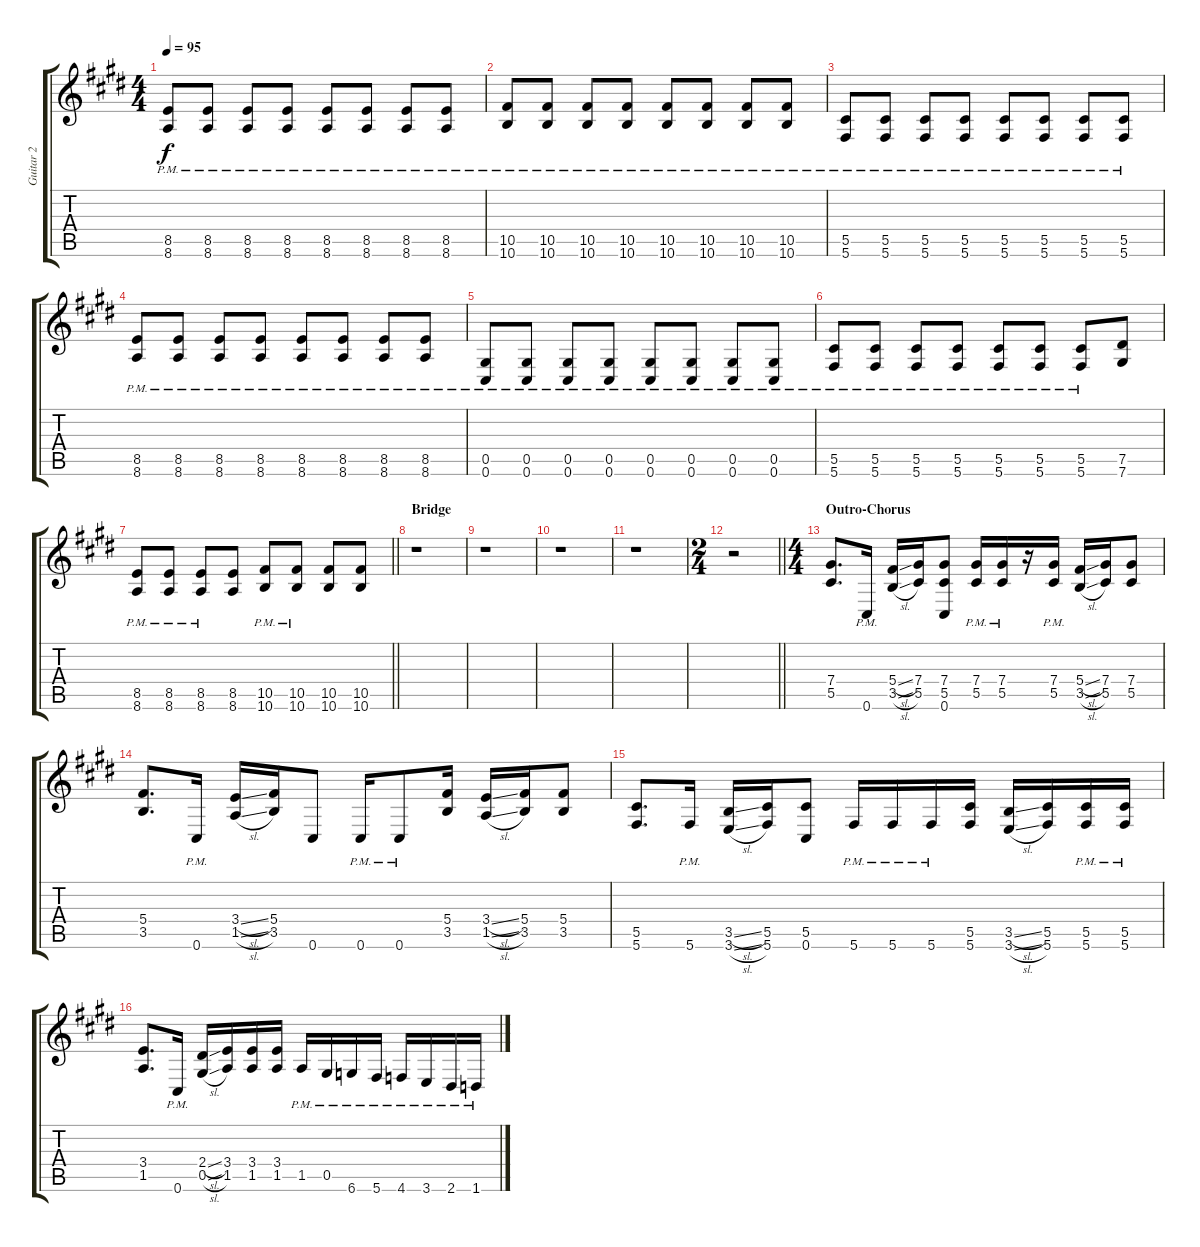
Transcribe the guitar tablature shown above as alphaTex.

\track ("Guitar 2" "Guitar 2") {instrument distortionguitar}
\staff {score tabs}
\tuning (Eb4 Bb3 Gb3 Db3 Ab2 Db2) {hide}
\ts (4 4)
\tempo 95
\clef g2
\ks e
(8.5{pm} 8.6{pm}).8{dy f} (8.5{pm} 8.6{pm}).8 (8.5{pm} 8.6{pm}).8 (8.5{pm} 8.6{pm}).8 (8.5{pm} 8.6{pm}).8 (8.5{pm} 8.6{pm}).8 (8.5{pm} 8.6{pm}).8 (8.5{pm} 8.6{pm}).8 |
(10.5{pm} 10.6{pm}).8 (10.5{pm} 10.6{pm}).8 (10.5{pm} 10.6{pm}).8 (10.5{pm} 10.6{pm}).8 (10.5{pm} 10.6{pm}).8 (10.5{pm} 10.6{pm}).8 (10.5{pm} 10.6{pm}).8 (10.5{pm} 10.6{pm}).8 |
(5.5{pm} 5.6{pm}).8 (5.5{pm} 5.6{pm}).8 (5.5{pm} 5.6{pm}).8 (5.5{pm} 5.6{pm}).8 (5.5{pm} 5.6{pm}).8 (5.5{pm} 5.6{pm}).8 (5.5{pm} 5.6{pm}).8 (5.5{pm} 5.6{pm}).8 |
(8.5{pm} 8.6{pm}).8 (8.5{pm} 8.6{pm}).8 (8.5{pm} 8.6{pm}).8 (8.5{pm} 8.6{pm}).8 (8.5{pm} 8.6{pm}).8 (8.5{pm} 8.6{pm}).8 (8.5{pm} 8.6{pm}).8 (8.5{pm} 8.6{pm}).8 |
(0.5{pm} 0.6{pm}).8 (0.5{pm} 0.6{pm}).8 (0.5{pm} 0.6{pm}).8 (0.5{pm} 0.6{pm}).8 (0.5{pm} 0.6{pm}).8 (0.5{pm} 0.6{pm}).8 (0.5{pm} 0.6{pm}).8 (0.5{pm} 0.6{pm}).8 |
(5.5{pm} 5.6{pm}).8 (5.5{pm} 5.6{pm}).8 (5.5{pm} 5.6{pm}).8 (5.5{pm} 5.6{pm}).8 (5.5{pm} 5.6{pm}).8 (5.5{pm} 5.6{pm}).8 (5.5{pm} 5.6{pm}).8 (7.5 7.6).8 |
\barLineRight lightlight
(8.5{pm} 8.6{pm}).8 (8.5{pm} 8.6{pm}).8 (8.5{pm} 8.6{pm}).8 (8.5 8.6).8 (10.5{pm} 10.6{pm}).8 (10.5{pm} 10.6{pm}).8 (10.5 10.6).8 (10.5 10.6).8 |
\section ("" "Bridge")
r.1 |
r.1 |
r.1 |
r.1 |
\ts (2 4)
\barLineRight lightlight
r.2 |
\ts (4 4)
\section ("" "Outro-Chorus")
(7.4 5.5).8{d} 0.6{pm}.16 (5.4{sl} 3.5{sl}).16 (7.4 5.5).16 (7.4 5.5 0.6).8 (7.4{pm} 5.5{pm}).16 (7.4{pm} 5.5{pm}).16 r.16 (7.4{pm} 5.5{pm}).16 (5.4{sl} 3.5{sl}).16 (7.4 5.5).16 (7.4 5.5).8 |
(5.4 3.5).8{d} 0.6{pm}.16 (3.4{sl} 1.5{sl}).16 (5.4 3.5).16 0.6.8 0.6{pm}.16 0.6{pm}.8 (5.4 3.5).16 (3.4{sl} 1.5{sl}).16 (5.4 3.5).16 (5.4 3.5).8 |
(5.5 5.6).8{d} 5.6{pm}.16 (3.5{sl} 3.6{sl}).16 (5.5 5.6).16 (5.5 0.6).8 5.6{pm}.16 5.6{pm}.16 5.6{pm}.16 (5.5 5.6).16 (3.5{sl} 3.6{sl}).16 (5.5 5.6).16 (5.5{pm} 5.6{pm}).16 (5.5{pm} 5.6{pm}).16 |
(3.4 1.5).8{d} 0.6{pm}.16 (2.4{sl} 0.5{sl}).16 (3.4 1.5).16 (3.4 1.5).16 (3.4 1.5).16 1.5{pm}.16 0.5{pm}.16 6.6{pm}.16 5.6{pm}.16 4.6{pm}.16 3.6{pm}.16 2.6{pm}.16 1.6{pm}.16
